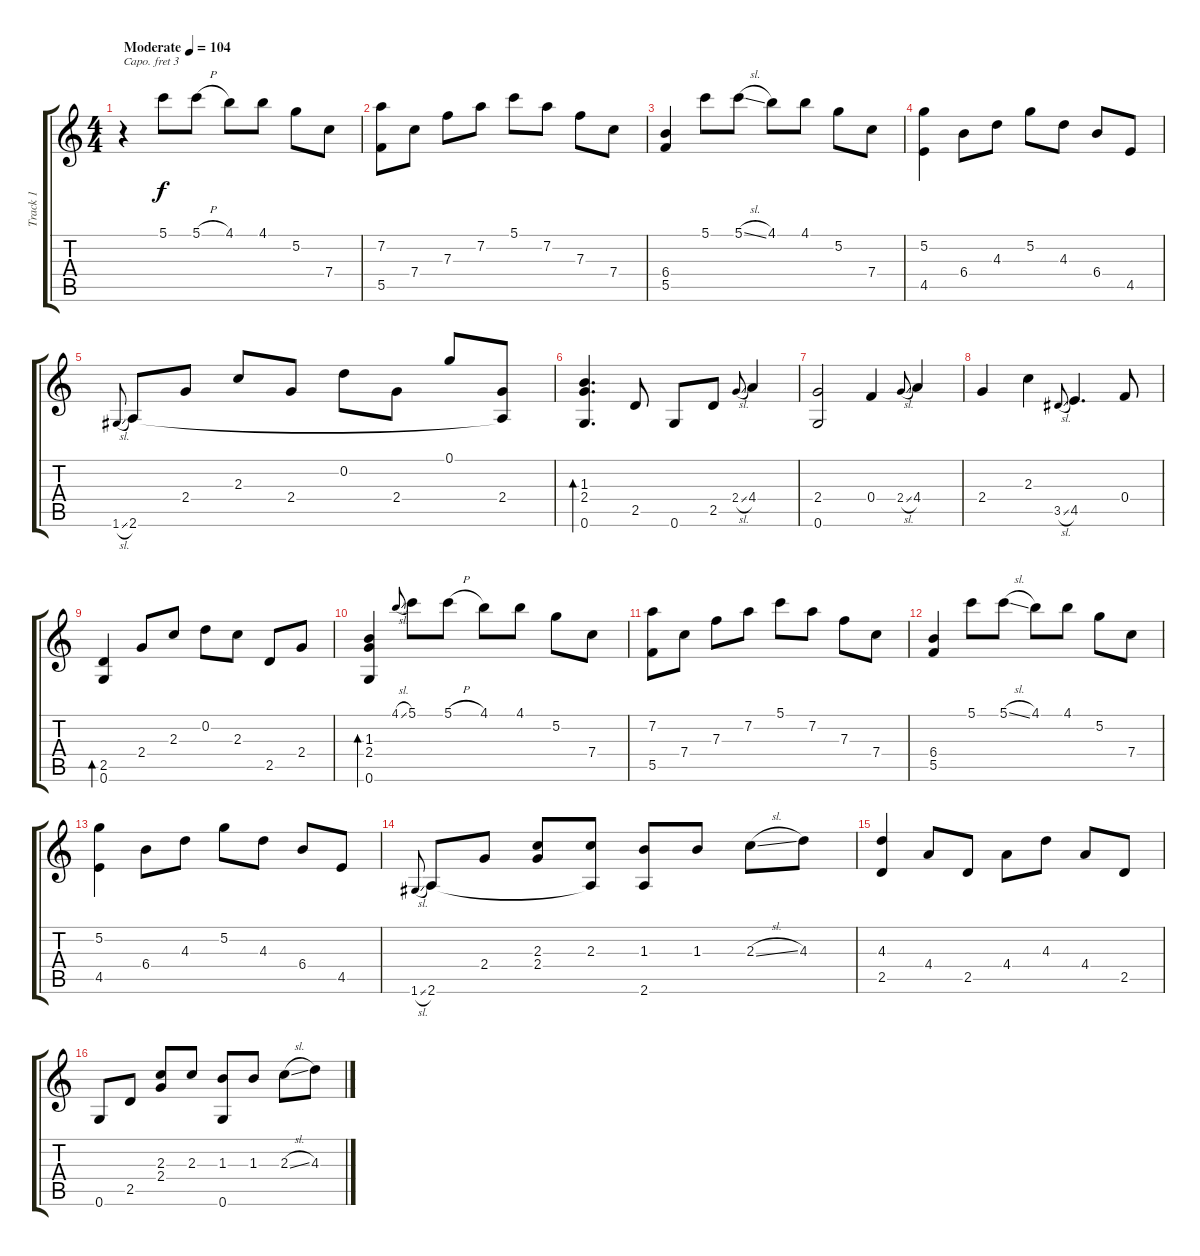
\track ("Track 1" "Track 1") {instrument acousticguitarsteel}
\staff {score tabs}
\capo 3
\tuning (E4 B3 G3 D3 A2 E2) {hide}
\ts (4 4)
\tempo (104 "Moderate")
\clef g2
\ks c
r.4{dy f instrument acousticguitarsteel} 5.1.8 5.1{h}.8 4.1.8 4.1.8 5.2.8 7.4.8 |
(7.2 5.5).8 7.4.8 7.3.8 7.2.8 5.1.8 7.2.8 7.3.8 7.4.8 |
(6.4 5.5).4 5.1.8 5.1{sl}.8 4.1.8 4.1.8 5.2.8 7.4.8 |
(5.2 4.5).4 6.4.8 4.3.8 5.2.8 4.3.8 6.4.8 4.5.8 |
1.6{sl}.8{gr onbeat} 2.6.8 2.4.8 2.3.8 2.4.8 0.2.8 2.4.8 0.1.8 (2.4 2.6{t}).8 |
(1.3 2.4 0.6).4{d bd 240} 2.5.8 0.6.8 2.5.8 2.4{sl}.8{gr onbeat} 4.4.4 |
(2.4 0.6).2 0.4.4 2.4{sl}.8{gr onbeat} 4.4.4 |
2.4.4 2.3.4 3.5{sl}.8{gr onbeat} 4.5.4{d} 0.4.8 |
(2.5 0.6).4{bd 120} 2.4.8 2.3.8 0.2.8 2.3.8 2.5.8 2.4.8 |
(1.3 2.4 0.6).4{bd 120} 4.1{sl}.8{gr onbeat} 5.1.8 5.1{h}.8 4.1.8 4.1.8 5.2.8 7.4.8 |
(7.2 5.5).8 7.4.8 7.3.8 7.2.8 5.1.8 7.2.8 7.3.8 7.4.8 |
(6.4 5.5).4 5.1.8 5.1{sl}.8 4.1.8 4.1.8 5.2.8 7.4.8 |
(5.2 4.5).4 6.4.8 4.3.8 5.2.8 4.3.8 6.4.8 4.5.8 |
1.6{sl}.8{gr onbeat} 2.6.8 2.4.8 (2.3 2.4).8 (2.3 2.6{t}).8 (1.3 2.6).8 1.3.8 2.3{sl}.8 4.3.8 |
(4.3 2.5).4 4.4.8 2.5.8 4.4.8 4.3.8 4.4.8 2.5.8 |
0.6.8 2.5.8 (2.3 2.4).8 2.3.8 (1.3 0.6).8 1.3.8 2.3{sl}.8 4.3.8
